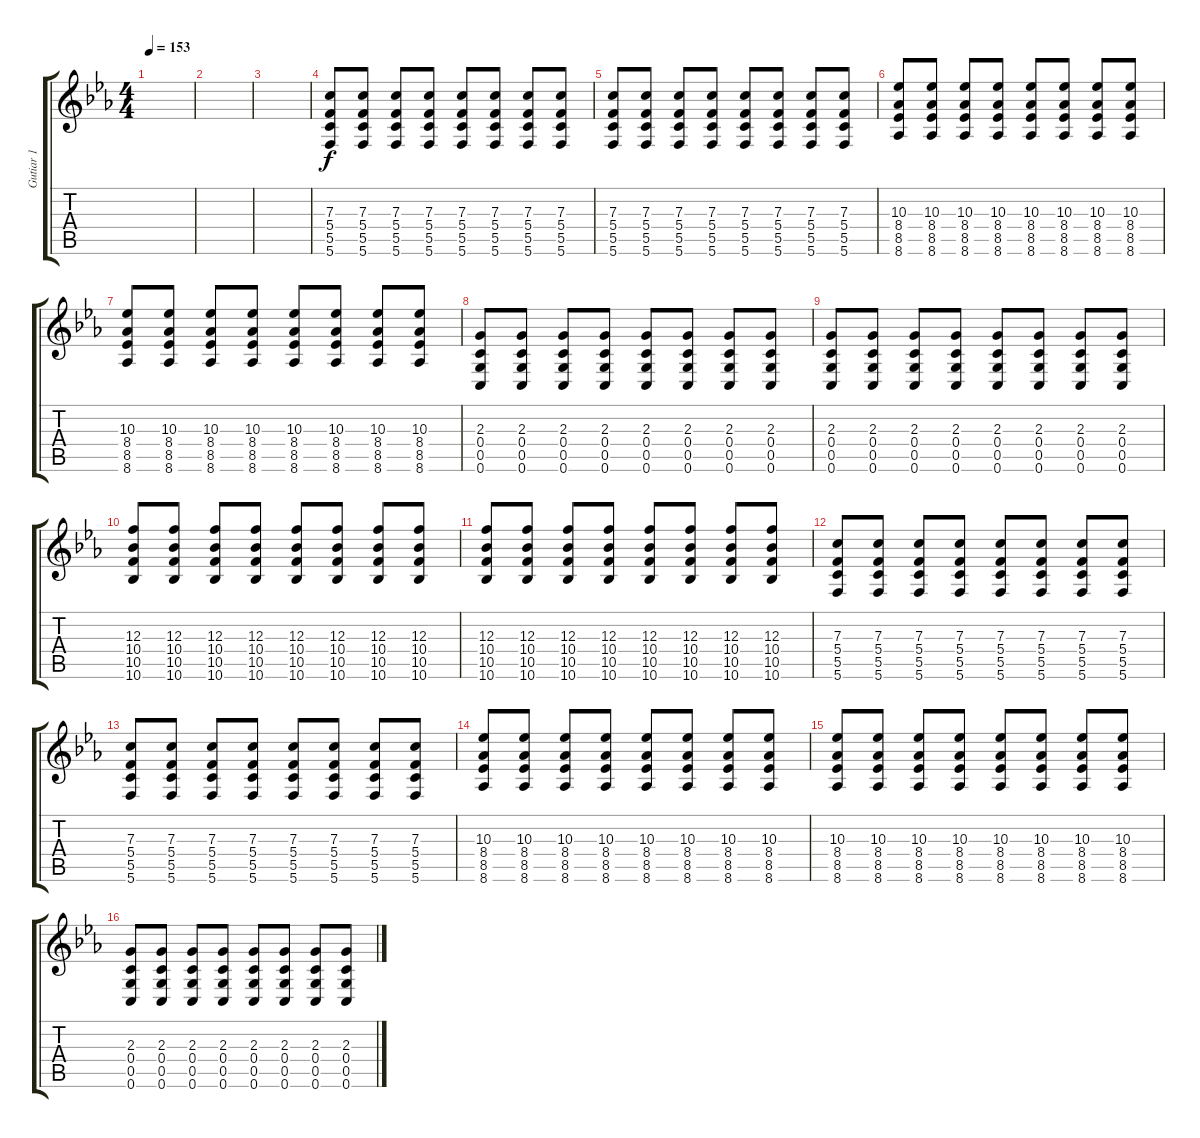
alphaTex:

\track ("Gutiar 1" "Gutiar 1") {instrument distortionguitar}
\staff {score tabs}
\tuning (D4 A3 F3 C3 G2 C2) {hide}
\ts (4 4)
\tempo 153
\clef g2
\ks cminor
|
|
|
(7.3 5.4 5.5 5.6).8 (7.3 5.4 5.5 5.6).8 (7.3 5.4 5.5 5.6).8 (7.3 5.4 5.5 5.6).8 (7.3 5.4 5.5 5.6).8 (7.3 5.4 5.5 5.6).8 (7.3 5.4 5.5 5.6).8 (7.3 5.4 5.5 5.6).8 |
(7.3 5.4 5.5 5.6).8 (7.3 5.4 5.5 5.6).8 (7.3 5.4 5.5 5.6).8 (7.3 5.4 5.5 5.6).8 (7.3 5.4 5.5 5.6).8 (7.3 5.4 5.5 5.6).8 (7.3 5.4 5.5 5.6).8 (7.3 5.4 5.5 5.6).8 |
(10.3 8.4 8.5 8.6).8 (10.3 8.4 8.5 8.6).8 (10.3 8.4 8.5 8.6).8 (10.3 8.4 8.5 8.6).8 (10.3 8.4 8.5 8.6).8 (10.3 8.4 8.5 8.6).8 (10.3 8.4 8.5 8.6).8 (10.3 8.4 8.5 8.6).8 |
(10.3 8.4 8.5 8.6).8 (10.3 8.4 8.5 8.6).8 (10.3 8.4 8.5 8.6).8 (10.3 8.4 8.5 8.6).8 (10.3 8.4 8.5 8.6).8 (10.3 8.4 8.5 8.6).8 (10.3 8.4 8.5 8.6).8 (10.3 8.4 8.5 8.6).8 |
(2.3 0.4 0.5 0.6).8 (2.3 0.4 0.5 0.6).8 (2.3 0.4 0.5 0.6).8 (2.3 0.4 0.5 0.6).8 (2.3 0.4 0.5 0.6).8 (2.3 0.4 0.5 0.6).8 (2.3 0.4 0.5 0.6).8 (2.3 0.4 0.5 0.6).8 |
(2.3 0.4 0.5 0.6).8 (2.3 0.4 0.5 0.6).8 (2.3 0.4 0.5 0.6).8 (2.3 0.4 0.5 0.6).8 (2.3 0.4 0.5 0.6).8 (2.3 0.4 0.5 0.6).8 (2.3 0.4 0.5 0.6).8 (2.3 0.4 0.5 0.6).8 |
(12.3 10.4 10.5 10.6).8 (12.3 10.4 10.5 10.6).8 (12.3 10.4 10.5 10.6).8 (12.3 10.4 10.5 10.6).8 (12.3 10.4 10.5 10.6).8 (12.3 10.4 10.5 10.6).8 (12.3 10.4 10.5 10.6).8 (12.3 10.4 10.5 10.6).8 |
(12.3 10.4 10.5 10.6).8 (12.3 10.4 10.5 10.6).8 (12.3 10.4 10.5 10.6).8 (12.3 10.4 10.5 10.6).8 (12.3 10.4 10.5 10.6).8 (12.3 10.4 10.5 10.6).8 (12.3 10.4 10.5 10.6).8 (12.3 10.4 10.5 10.6).8 |
(7.3 5.4 5.5 5.6).8 (7.3 5.4 5.5 5.6).8 (7.3 5.4 5.5 5.6).8 (7.3 5.4 5.5 5.6).8 (7.3 5.4 5.5 5.6).8 (7.3 5.4 5.5 5.6).8 (7.3 5.4 5.5 5.6).8 (7.3 5.4 5.5 5.6).8 |
(7.3 5.4 5.5 5.6).8 (7.3 5.4 5.5 5.6).8 (7.3 5.4 5.5 5.6).8 (7.3 5.4 5.5 5.6).8 (7.3 5.4 5.5 5.6).8 (7.3 5.4 5.5 5.6).8 (7.3 5.4 5.5 5.6).8 (7.3 5.4 5.5 5.6).8 |
(10.3 8.4 8.5 8.6).8 (10.3 8.4 8.5 8.6).8 (10.3 8.4 8.5 8.6).8 (10.3 8.4 8.5 8.6).8 (10.3 8.4 8.5 8.6).8 (10.3 8.4 8.5 8.6).8 (10.3 8.4 8.5 8.6).8 (10.3 8.4 8.5 8.6).8 |
(10.3 8.4 8.5 8.6).8 (10.3 8.4 8.5 8.6).8 (10.3 8.4 8.5 8.6).8 (10.3 8.4 8.5 8.6).8 (10.3 8.4 8.5 8.6).8 (10.3 8.4 8.5 8.6).8 (10.3 8.4 8.5 8.6).8 (10.3 8.4 8.5 8.6).8 |
(2.3 0.4 0.5 0.6).8 (2.3 0.4 0.5 0.6).8 (2.3 0.4 0.5 0.6).8 (2.3 0.4 0.5 0.6).8 (2.3 0.4 0.5 0.6).8 (2.3 0.4 0.5 0.6).8 (2.3 0.4 0.5 0.6).8 (2.3 0.4 0.5 0.6).8
